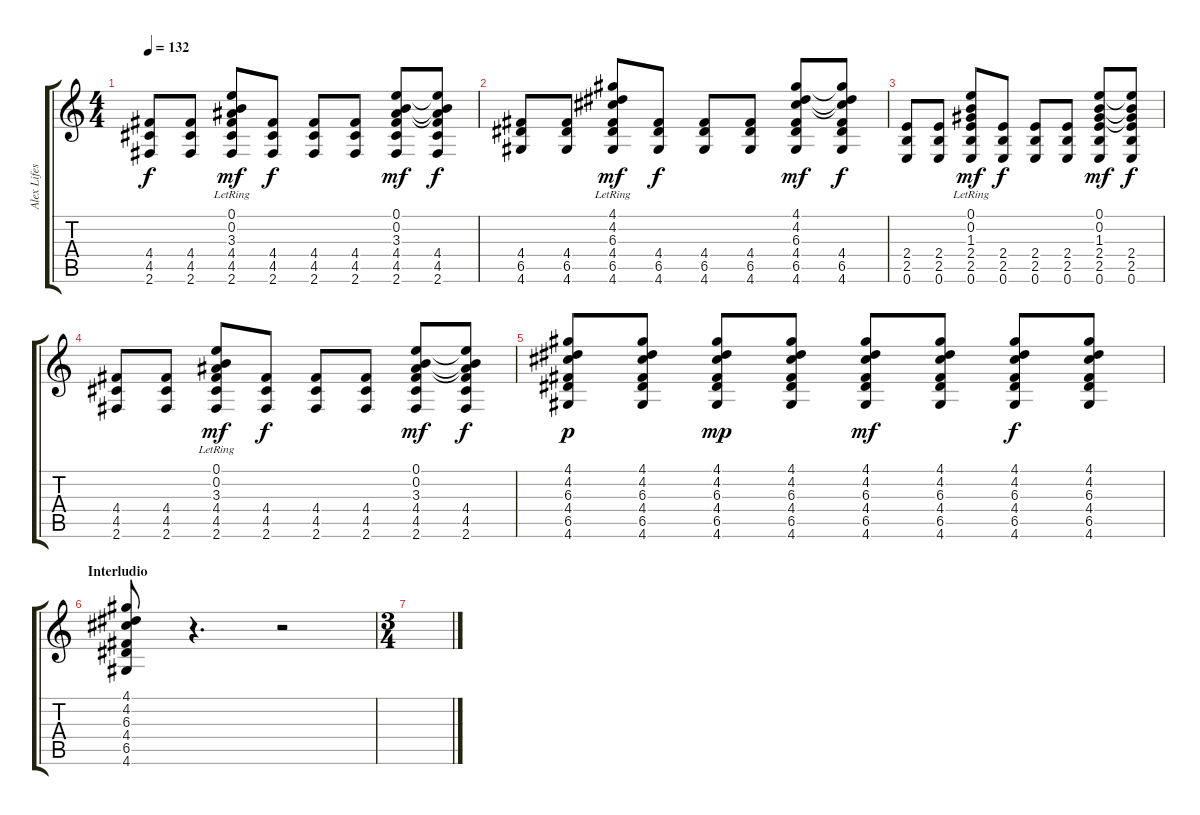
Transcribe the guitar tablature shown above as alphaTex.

\track ("Alex Lifeson" "Alex Lifes") {instrument distortionguitar}
\staff {score tabs}
\tuning (E4 B3 G3 D3 A2 E2) {hide}
\ts (4 4)
\tempo 132
\clef g2
\ks c
(4.4 4.5 2.6).8{dy f} (4.4 4.5 2.6).8 (0.1{lr} 0.2{lr} 3.3{lr} 4.4 4.5 2.6).8{dy mf} (4.4 4.5 2.6).8{dy f} (4.4 4.5 2.6).8 (4.4 4.5 2.6).8 (0.1 0.2 3.3 4.4 4.5 2.6).8{dy mf} (0.1{t} 0.2{t} 3.3{t} 4.4 4.5 2.6).8{dy f} |
(4.4 6.5 4.6).8 (4.4 6.5 4.6).8 (4.1 4.2{lr} 6.3{lr} 4.4 6.5 4.6).8{dy mf} (4.4 6.5 4.6).8{dy f} (4.4 6.5 4.6).8 (4.4 6.5 4.6).8 (4.1 4.2 6.3 4.4 6.5 4.6).8{dy mf} (4.1{t} 4.2{t} 6.3{t} 4.4 6.5 4.6).8{dy f} |
(2.4 2.5 0.6).8 (2.4 2.5 0.6).8 (0.1{lr} 0.2{lr} 1.3{lr} 2.4 2.5 0.6).8{dy mf} (2.4 2.5 0.6).8{dy f} (2.4 2.5 0.6).8 (2.4 2.5 0.6).8 (0.1 0.2 1.3 2.4 2.5 0.6).8{dy mf} (0.1{t} 0.2{t} 1.3{t} 2.4 2.5 0.6).8{dy f} |
(4.4 4.5 2.6).8 (4.4 4.5 2.6).8 (0.1{lr} 0.2{lr} 3.3{lr} 4.4 4.5 2.6).8{dy mf} (4.4 4.5 2.6).8{dy f} (4.4 4.5 2.6).8 (4.4 4.5 2.6).8 (0.1 0.2 3.3 4.4 4.5 2.6).8{dy mf} (0.1{t} 0.2{t} 3.3{t} 4.4 4.5 2.6).8{dy f} |
(4.1 4.2 6.3 4.4 6.5 4.6).8{dy p} (4.1 4.2 6.3 4.4 6.5 4.6).8 (4.1 4.2 6.3 4.4 6.5 4.6).8{dy mp} (4.1 4.2 6.3 4.4 6.5 4.6).8 (4.1 4.2 6.3 4.4 6.5 4.6).8{dy mf} (4.1 4.2 6.3 4.4 6.5 4.6).8 (4.1 4.2 6.3 4.4 6.5 4.6).8{dy f} (4.1 4.2 6.3 4.4 6.5 4.6).8 |
\section ("" "Interludio")
(4.1 4.2 6.3 4.4 6.5 4.6).8 r.4{d} r.2 |
\ts (3 4)
